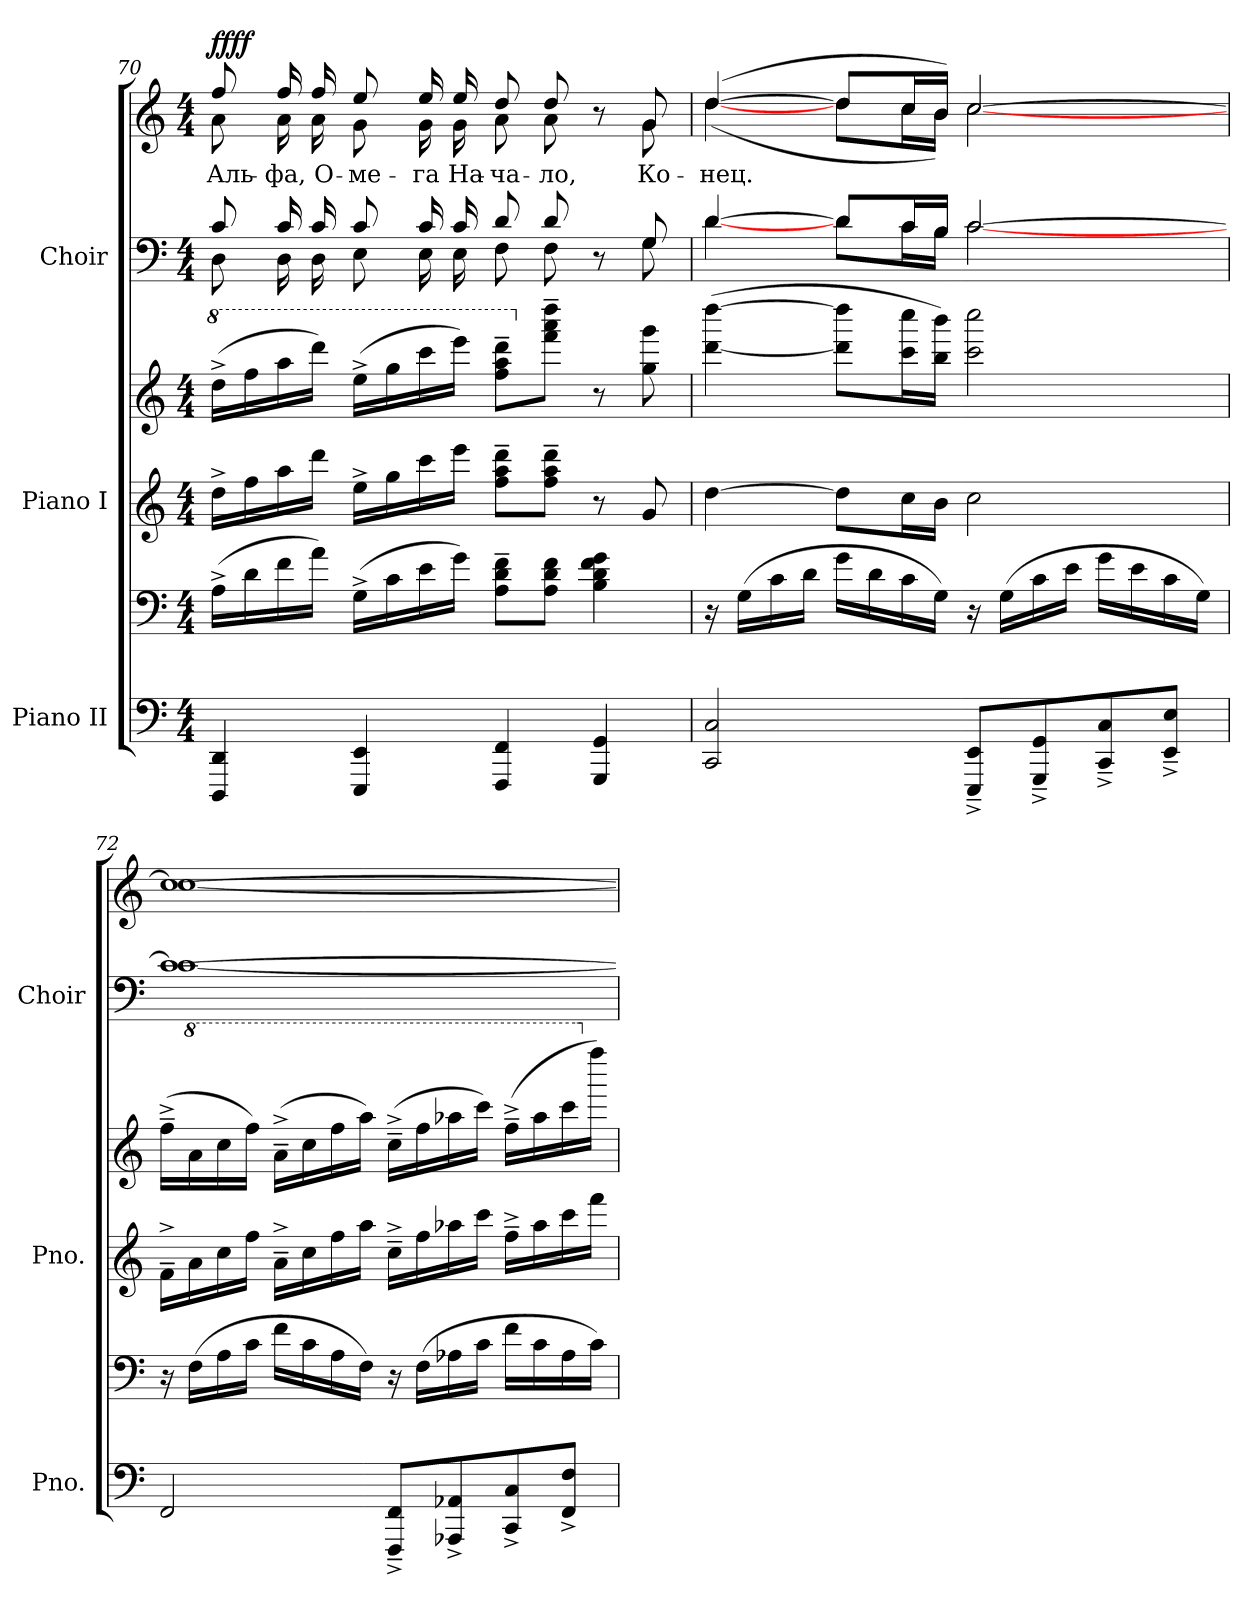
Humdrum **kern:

**kern	**kern	**kern	**kern	**kern	**kern	**text	**dynam
*part3	*part3	*part2	*part2	*part1	*part1	*part1	*part1
*staff6	*staff5	*staff4	*staff3	*staff2	*staff1	*staff1	*staff1/2
*I"Piano II	*	*I"Piano I	*	*I"Choir	*	*	*
*I'Pno.	*	*I'Pno.	*	*I'Choir	*	*	*
*clefF4	*clefF4	*clefG2	*clefG2	*clefF4	*clefG2	*	*
*k[]	*k[]	*k[]	*k[]	*k[]	*k[]	*	*
*C:	*C:	*C:	*C:	*C:	*C:	*	*
*M4/4	*M4/4	*M4/4	*M4/4	*M4/4	*M4/4	*	*
*	*	*	*8va	*	*	*	*
=70	=70	=70	=70	=70	=70	=70	=70
*	*	*	*	*^	*	*	*
!	!	!	!	!	!	!	!LO:LY:b:color=#000000	!
*	*	*	*	*	*	*^	*	*
4DDDi/ 4DDi	(16A^i\LL	16dd^i\LL	(16ddd^i\LL	8ci/	8Di\	8ffi/	8ai\	Аль-	ff ff
.	16di\	16ffi\	16fffi\	.	.	.	.	.	.
!	!	!	!	!	!	!	!	!LO:LY:b:color=#000000	!
.	16fi\	16aai\	16aaai\	16ci/	16Di\	16ffi/	16ai\	-фа,	.
!	!	!	!	!	!	!	!	!LO:LY:b:color=#000000	!
.	16ai\JJ)	16dddi\JJ	16ddddi\JJ)	16ci/	16Di\	16ffi/	16ai\	О-	.
!	!	!	!	!	!	!	!	!LO:LY:b:color=#000000	!
4EEEi/ 4EEi	(16G^i\LL	16ee^i\LL	(16eee^i\LL	8ci/	8Ei\	8eei/	8gi\	-ме-	.
.	16ci\	16ggi\	16gggi\	.	.	.	.	.	.
!	!	!	!	!	!	!	!	!LO:LY:b:color=#000000	!
.	16ei\	16ccci\	16cccci\	16ci/	16Ei\	16eei/	16gi\	-га	.
!	!	!	!	!	!	!	!	!LO:LY:b:color=#000000	!
.	16gi\JJ)	16eeei\JJ	16eeeei\JJ)	16ci/	16Ei\	16eei/	16gi\	На-	.
!	!	!	!	!	!	!	!	!LO:LY:b:color=#000000	!
4FFFi/ 4FFi	8Ai\~ 8di~ 8fi~L	8ffi\~ 8aai~ 8dddi~L	8fffi\~ 8aaai~ 8ddddi~L	8di/	8Fi\	8ddi/	8ai\	-ча-	.
*	*	*	*X8va	*	*	*	*	*	*
!	!	!	!	!	!	!	!	!LO:LY:b:color=#000000	!
.	8Ai\ 8di 8fiJ	8ffi\~ 8aai~ 8dddi~J	8fffi\~ 8aaai~ 8ddddi~J	8di/	8Fi\	8ddi/	8ai\	-ло,	.
4GGGi/ 4GGi	4Bi\ 4di 4fi 4gi	8r	8r	8r	8ryy	8r	8ryy	.	.
!	!	!	!	!	!	!	!	!LO:LY:b:color=#000000	!
.	.	8gi/	8ggi\ 8gggi	8Gi/	8Gi\	8gi/	8gi\	Ко-	.
=71	=71	=71	=71	=71	=71	=71	=71	=71	=71
!	!	!	!	!	!	!	!	!LO:LY:b:color=#000000	!
2CCi/ 2Ci	16r	[>4ddi\	([<4dddi\ [>4ddddi	[>4di/	[<4di\	([>4ddi/	([<4ddi\	-нец.	.
.	(16Gi\LL	.	.	.	.	.	.	.	.
.	16ci\	.	.	.	.	.	.	.	.
.	16di\JJ	.	.	.	.	.	.	.	.
.	16gi\LL	8ddi\L]	8dddi\] 8ddddi]L	8di/L]	8di\L	8ddi/L]	8ddi\L	.	.
.	16di\	.	.	.	.	.	.	.	.
.	16ci\	16cci\L	16ccci\ 16cccciL	16ci/L	16ci\L	16cci/L	16cci\L	.	.
.	16Gi\JJ)	16bi\JJ	16bbi\ 16bbbiJJ)	16Bi/JJ	16Bi\JJ	16bi/JJ)	16bi\JJ)	.	.
8EEEi/~^ 8EEi~^L	16r	2cci\	2ccci\ 2cccci	[>2ci/	[<2ci\	[>2cci/	[<2cci\	.	.
.	(16Gi\LL	.	.	.	.	.	.	.	.
8GGGi/~^ 8GGi~^	16ci\	.	.	.	.	.	.	.	.
.	16ei\JJ	.	.	.	.	.	.	.	.
8CCi/~^ 8Ci~^	16gi\LL	.	.	.	.	.	.	.	.
.	16ei\	.	.	.	.	.	.	.	.
8EEi/~^ 8Ei~^J	16ci\	.	.	.	.	.	.	.	.
.	16Gi\JJ)	.	.	.	.	.	.	.	.
!!LO:PB:g=z	!!
=72	=72	=72	=72	=72	=72	=72	=72	=72	=72
2FFi/	16r	16f~^i\LL	(16ff~^i\LL	1ci_<	[<1ci	1cci_<	[<1cci	.	.
*	*	*	*8va	*	*	*	*	*	*
.	(16Fi\LL	16ai\	16aai\	.	.	.	.	.	.
.	16Ai\	16cci\	16ccci\	.	.	.	.	.	.
.	16ci\JJ	16ffi\JJ	16fffi\JJ)	.	.	.	.	.	.
.	16fi\LL	16a~^i\LL	(16aa~^i\LL	.	.	.	.	.	.
.	16ci\	16cci\	16ccci\	.	.	.	.	.	.
.	16Ai\	16ffi\	16fffi\	.	.	.	.	.	.
.	16Fi\JJ)	16aai\JJ	16aaai\JJ)	.	.	.	.	.	.
8FFFi/~^ 8FFi~^L	16r	16cc~^i\LL	(16ccc~^i\LL	.	.	.	.	.	.
.	(16Fi\LL	16ffi\	16fffi\	.	.	.	.	.	.
8AAA-Xi/^ 8AA-Xi^	16A-Xi\	16aa-Xi\	16aaa-Xi\	.	.	.	.	.	.
.	16ci\JJ	16ccci\JJ	16cccci\JJ)	.	.	.	.	.	.
8CCi/^ 8Ci^	16fi\LL	16ff~^i\LL	(16fff~^i\LL	.	.	.	.	.	.
.	16ci\	16aa-i\	16aaa-i\	.	.	.	.	.	.
8FFi/^ 8Fi^J	16A-i\	16ccci\	16cccci\	.	.	.	.	.	.
*	*	*	*X8va	*	*	*	*	*	*
.	16ci\JJ)	16fffi\JJ	16ffffi\JJ)	.	.	.	.	.	.
*	*	*	*	*v	*v	*	*	*	*
*	*	*	*	*	*v	*v	*	*
=	=	=	=	=	=	=	=
*-	*-	*-	*-	*-	*-	*-	*-
